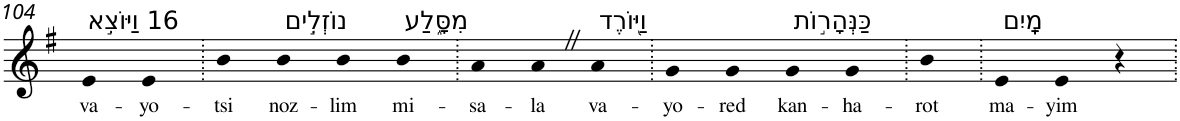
**kern	**text
*part1	*part1
*staff1	*staff1
*I"Piano	*
*I'Pno	*
!!LO:PB:g=z
*clefG2	*
*k[f#]	*
*G:	*
=104	=104
!LO:TX:a:t=16 וַיּוֹצִ֣א	!
!	!LO:LY:b
4e	va-
!	!LO:LY:b
4e	-yo-
=105.	=105.
!	!LO:LY:b
4b	-tsi
!LO:TX:a:t=נוֹזְלִ֣ים	!
!	!LO:LY:b
4b	noz-
!	!LO:LY:b
4b	-lim
!LO:TX:a:t=מִסָּ֑לַע	!
!	!LO:LY:b
4b	mi-
=106.	=106.
!	!LO:LY:b
4a	-sa-
!	!LO:LY:b
4aZ	-la
!LO:TX:a:t=וַיּ֖וֹרֶד	!
!	!LO:LY:b
4a	va-
=107.	=107.
!	!LO:LY:b
4g	-yo-
!	!LO:LY:b
4g	-red
!LO:TX:a:t=כַּנְּהָר֣וֹת	!
!	!LO:LY:b
4g	kan-
!	!LO:LY:b
4g	-ha-
=108.	=108.
!	!LO:LY:b
4b	-rot
=109.	=109.
!LO:TX:a:t=מָֽיִם	!
!	!LO:LY:b
4e	ma-
!	!LO:LY:b
4e	-yim
4r	.
=.	=.
*-	*-
